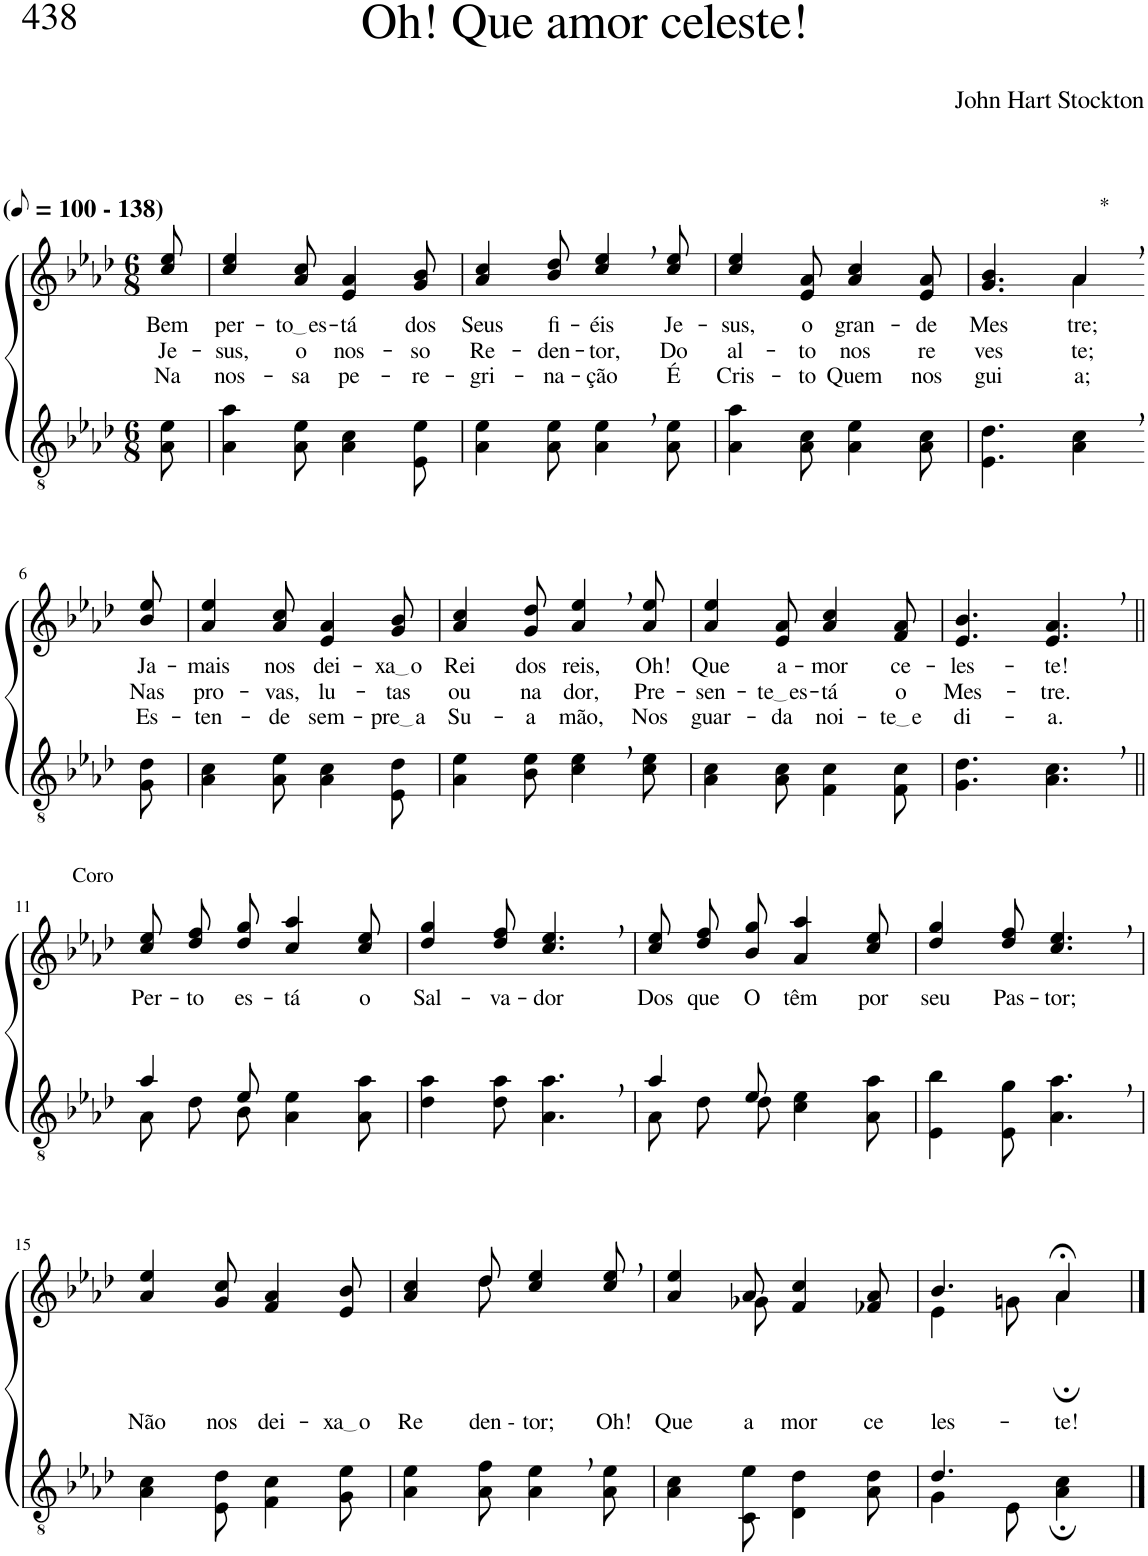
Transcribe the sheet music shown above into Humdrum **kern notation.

**kern	**kern	**text	**text	**text
*part2	*part1	*part1	*part1	*part1
*staff2	*staff1	*staff1	*staff1	*staff1
*I"Parte III e IV	*I"Parte I e II	*	*	*
*clefGv2	*clefG2	*	*	*
*Trd3c5	*Trd3c5	*	*	*
*k[b-e-a-d-]	*k[b-e-a-d-]	*	*	*
*M6/8	*M6/8	*	*	*
*MM50	*MM50	*	*	*
=1	=1	=1	=1	=1
!	!LO:TX:a:B:t=(	!	!	!
!	!LO:TX:a:B:t=- 138)	!	!	!
!	!	!LO:LY:b	!LO:LY:b	!LO:LY:b
8A-\ 8e-\	8cc/ 8ee-/	Bem	Je-	Na
=2	=2	=2	=2	=2
!	!	!LO:LY:b	!LO:LY:b	!LO:LY:b
4A-\ 4a-\	4cc/ 4ee-/	per-	-sus,	nos-
!	!	!LO:LY:b	!LO:LY:b	!LO:LY:b
8A-\ 8e-\	8a-/ 8cc/	to es	o	-sa
!	!	!LO:LY:b	!LO:LY:b	!LO:LY:b
4A-\ 4c\	4e-/ 4a-/	-tá	nos-	pe-
!	!	!LO:LY:b	!LO:LY:b	!LO:LY:b
8E-\ 8e-\	8g/ 8b-/	dos	-so	-re-
=3	=3	=3	=3	=3
!	!	!LO:LY:b	!LO:LY:b	!LO:LY:b
4A-\ 4e-\	4a-/ 4cc/	Seus	Re-	-gri-
!	!	!LO:LY:b	!LO:LY:b	!LO:LY:b
8A-\ 8e-\	8b-/ 8dd-/	fi-	-den-	-na-
!	!	!LO:LY:b	!LO:LY:b	!LO:LY:b
4A-\, 4e-\,	4cc/, 4ee-/,	-éis	-tor,	-ção
!	!	!LO:LY:b	!LO:LY:b	!LO:LY:b
8A-\ 8e-\	8cc/ 8ee-/	Je-	Do	É
=4	=4	=4	=4	=4
!	!	!LO:LY:b	!LO:LY:b	!LO:LY:b
4A-\ 4a-\	4cc/ 4ee-/	-sus,	al-	Cris-
!	!	!LO:LY:b	!LO:LY:b	!LO:LY:b
8A-\ 8c\	8e-/ 8a-/	o	-to	-to
!	!	!LO:LY:b	!LO:LY:b	!LO:LY:b
4A-\ 4e-\	4a-/ 4cc/	gran-	nos	Quem
!	!	!LO:LY:b	!LO:LY:b	!LO:LY:b
8A-\ 8c\	8e-/ 8a-/	-de	re-	nos
=5	=5	=5	=5	=5
*	*^	*	*	*
!	!	!	!LO:LY:b	!LO:LY:b	!LO:LY:b
4.E-\ 4.d-\	4.ryy	4.g/ 4.b-/	Mes-	-ves-	gui-
!	!LO:TX:a:t=*	!	!	!	!
!	!	!	!LO:LY:b	!LO:LY:b	!LO:LY:b
4A-\, 4c\,	4a-,\	4a-/	-tre;	-te;	-a;
!!LO:LB:g=z
=6-	=6-	=6-	=6-	=6-	=6-
!	!	!	!LO:LY:b	!LO:LY:b	!LO:LY:b
*	*v	*v	*	*	*
8G\ 8d-\	8b-/ 8ee-/	Ja-	Nas	Es-
=7	=7	=7	=7	=7
!	!	!LO:LY:b	!LO:LY:b	!LO:LY:b
4A-\ 4c\	4a-/ 4ee-/	-mais	pro-	-ten-
!	!	!LO:LY:b	!LO:LY:b	!LO:LY:b
8A-\ 8e-\	8a-/ 8cc/	nos	-vas,	-de
!	!	!LO:LY:b	!LO:LY:b	!LO:LY:b
4A-\ 4c\	4e-/ 4a-/	dei-	lu-	sem-
!	!	!LO:LY:b	!LO:LY:b	!LO:LY:b
8E-\ 8d-\	8g/ 8b-/	xa o	-tas	pre a
=8	=8	=8	=8	=8
!	!	!LO:LY:b	!LO:LY:b	!LO:LY:b
4A-\ 4e-\	4a-/ 4cc/	Rei	ou	Su-
!	!	!LO:LY:b	!LO:LY:b	!LO:LY:b
8B-\ 8e-\	8g/ 8dd-/	dos	na	-a
!	!	!LO:LY:b	!LO:LY:b	!LO:LY:b
4c\, 4e-\,	4a-/, 4ee-/,	reis,	dor,	mão,
!	!	!LO:LY:b	!LO:LY:b	!LO:LY:b
8c\ 8e-\	8a-/ 8ee-/	Oh!	Pre-	Nos
=9	=9	=9	=9	=9
!	!	!LO:LY:b	!LO:LY:b	!LO:LY:b
4A-\ 4c\	4a-/ 4ee-/	Que	-sen-	guar-
!	!	!LO:LY:b	!LO:LY:b	!LO:LY:b
8A-\ 8c\	8e-/ 8a-/	a-	te es	-da
!	!	!LO:LY:b	!LO:LY:b	!LO:LY:b
4F\ 4c\	4a-/ 4cc/	-mor	-tá	noi-
!	!	!LO:LY:b	!LO:LY:b	!LO:LY:b
8F\ 8c\	8f/ 8a-/	ce-	o	te e
=10	=10	=10	=10	=10
!	!	!LO:LY:b	!LO:LY:b	!LO:LY:b
4.G\ 4.d-\	4.e-/ 4.b-/	-les-	Mes-	di-
!	!	!LO:LY:b	!LO:LY:b	!LO:LY:b
4.A-\, 4.c\,	4.e-/, 4.a-/,	-te!	-tre.	-a.
!!LO:LB:g=z
=11||	=11||	=11||	=11||	=11||
*^	*	*	*	*
!	!	!LO:TX:a:t=Coro	!	!	!
!	!	!	!LO:LY:b	!	!
4a-/	8A-\L	8cc\ 8ee-\L	Per-	.	.
!	!	!	!LO:LY:b	!	!
.	8d-\	8dd-\ 8ff\	-to	.	.
!	!	!	!LO:LY:b	!	!
8e-/	8B-\J	8dd-\ 8gg\J	es-	.	.
!	!	!	!LO:LY:b	!	!
4.ryy	4A-\ 4e-\	4cc/ 4aa-/	-tá	.	.
!	!	!	!LO:LY:b	!	!
.	8A-\ 8a-\	8cc/ 8ee-/	o	.	.
=12	=12	=12	=12	=12	=12
!	!	!	!LO:LY:b	!	!
*v	*v	*	*	*	*
4d-\ 4a-\	4dd-/ 4gg/	Sal-	.	.
!	!	!LO:LY:b	!	!
8d-\ 8a-\	8dd-/ 8ff/	-va-	.	.
!	!	!LO:LY:b	!	!
4.A-\, 4.a-\,	4.cc/, 4.ee-/,	-dor	.	.
=13	=13	=13	=13	=13
*^	*	*	*	*
!	!	!	!LO:LY:b	!	!
4a-/	8A-\L	8cc\ 8ee-\L	Dos	.	.
!	!	!	!LO:LY:b	!	!
.	8d-\	8dd-\ 8ff\	que	.	.
!	!	!	!LO:LY:b	!	!
8e-/	8d-\J	8b-\ 8gg\J	O	.	.
!	!	!	!LO:LY:b	!	!
4.ryy	4c\ 4e-\	4a-/ 4aa-/	têm	.	.
!	!	!	!LO:LY:b	!	!
.	8A-\ 8a-\	8cc/ 8ee-/	por	.	.
=14	=14	=14	=14	=14	=14
!	!	!	!LO:LY:b	!	!
*v	*v	*	*	*	*
4E-\ 4b-\	4dd-/ 4gg/	seu	.	.
!	!	!LO:LY:b	!	!
8E-\ 8g\	8dd-/ 8ff/	Pas-	.	.
!	!	!LO:LY:b	!	!
4.A-\, 4.a-\,	4.cc/, 4.ee-/,	-tor;	.	.
!!LO:LB:g=z
=15	=15	=15	=15	=15
!	!	!LO:LY:b	!	!
4A-\ 4c\	4a-/ 4ee-/	Não	.	.
!	!	!LO:LY:b	!	!
8E-\ 8d-\	8g/ 8cc/	nos	.	.
!	!	!LO:LY:b	!	!
4F\ 4c\	4f/ 4a-/	dei-	.	.
!	!	!LO:LY:b	!	!
8G\ 8e-\	8e-/ 8b-/	xa o	.	.
=16	=16	=16	=16	=16
*	*^	*	*	*
!	!	!	!LO:LY:b	!	!
4A-\ 4e-\	4ryy	4a-/ 4cc/	Re-	.	.
!	!	!	!LO:LY:b	!	!
8A-\ 8f\	8dd-\	8dd-/	-den --	.	.
!	!	!	!LO:LY:b	!	!
4A-\, 4e-\,	4.ryy	4cc/ 4ee-/	-tor;	.	.
!	!	!	!LO:LY:b	!	!
8A-\ 8e-\	.	8cc/ 8ee-/	Oh!	.	.
=17	=17	=17	=17	=17	=17
!	!	!	!LO:LY:b	!	!
4A-\ 4c\	4a-/ 4ee-/	4ryy	-Que	.	.
!	!	!	!LO:LY:b	!	!
8C\ 8e-\	8a-/	8g-X\	a-	.	.
!	!	!	!LO:LY:b	!	!
4D-\ 4d-\	4f/ 4cc/	4.ryy	-mor	.	.
!	!	!	!LO:LY:b	!	!
8A-\ 8d-\	8f-X/ 8a-/	.	ce-	.	.
=18	=18	=18	=18	=18	=18
*^	*	*	*	*	*
!	!	!	!	!LO:LY:b	!	!
4.d-/	4G\	4.b-/	4e-\	-les-	.	.
.	8E-\	.	8gn\	.	.	.
!	!	!	!	!LO:LY:b	!	!
4ryy	4A-\; 4c\;	4a-;</	4a-;\	te!	.	.
*v	*v	*	*	*	*	*
*	*v	*v	*	*	*
==	==	==	==	==
*-	*-	*-	*-	*-
